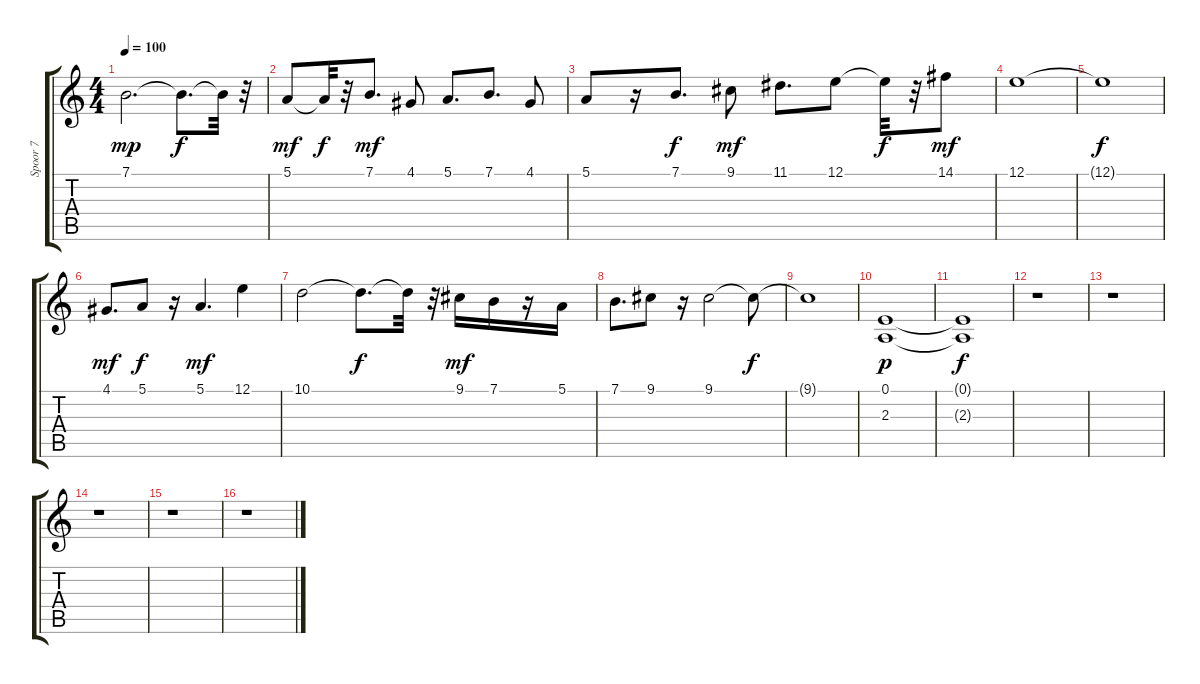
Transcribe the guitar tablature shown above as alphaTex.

\track ("Spoor 7" "Spoor 7") {instrument choiraahs}
\staff {score tabs}
\tuning (E4 B3 G3 D3 A2 E2) {hide}
\ts (4 4)
\tempo 100
\clef g2
\ks c
7.1.2{d dy mp} 7.1{t}.8{d dy f} 7.1{t}.32 r.32 |
5.1.8{dy mf} 5.1{t}.32{dy f} r.32 7.1.8{d dy mf} 4.1.8 5.1.8{d} 7.1.8{d} 4.1.8 |
5.1.8 r.16 7.1.8{d dy f} 9.1.8{dy mf} 11.1.8{d} 12.1.8 12.1{t}.32{dy f} r.32 14.1.8{dy mf} |
12.1.1 |
12.1{t}.1{dy f} |
4.1.8{d dy mf} 5.1.8{dy f} r.16 5.1.4{d dy mf} 12.1.4 |
10.1.2 10.1{t}.8{d dy f} 10.1{t}.32 r.32 9.1.16{dy mf} 7.1.16 r.16 5.1.16 |
7.1.8{d} 9.1.8 r.16 9.1.2 9.1{t}.8{dy f} |
9.1{t}.1 |
(0.1 2.3).1{dy p} |
(0.1{t} 2.3{t}).1{dy f} |
r.1 |
r.1 |
r.1 |
r.1 |
r.1
